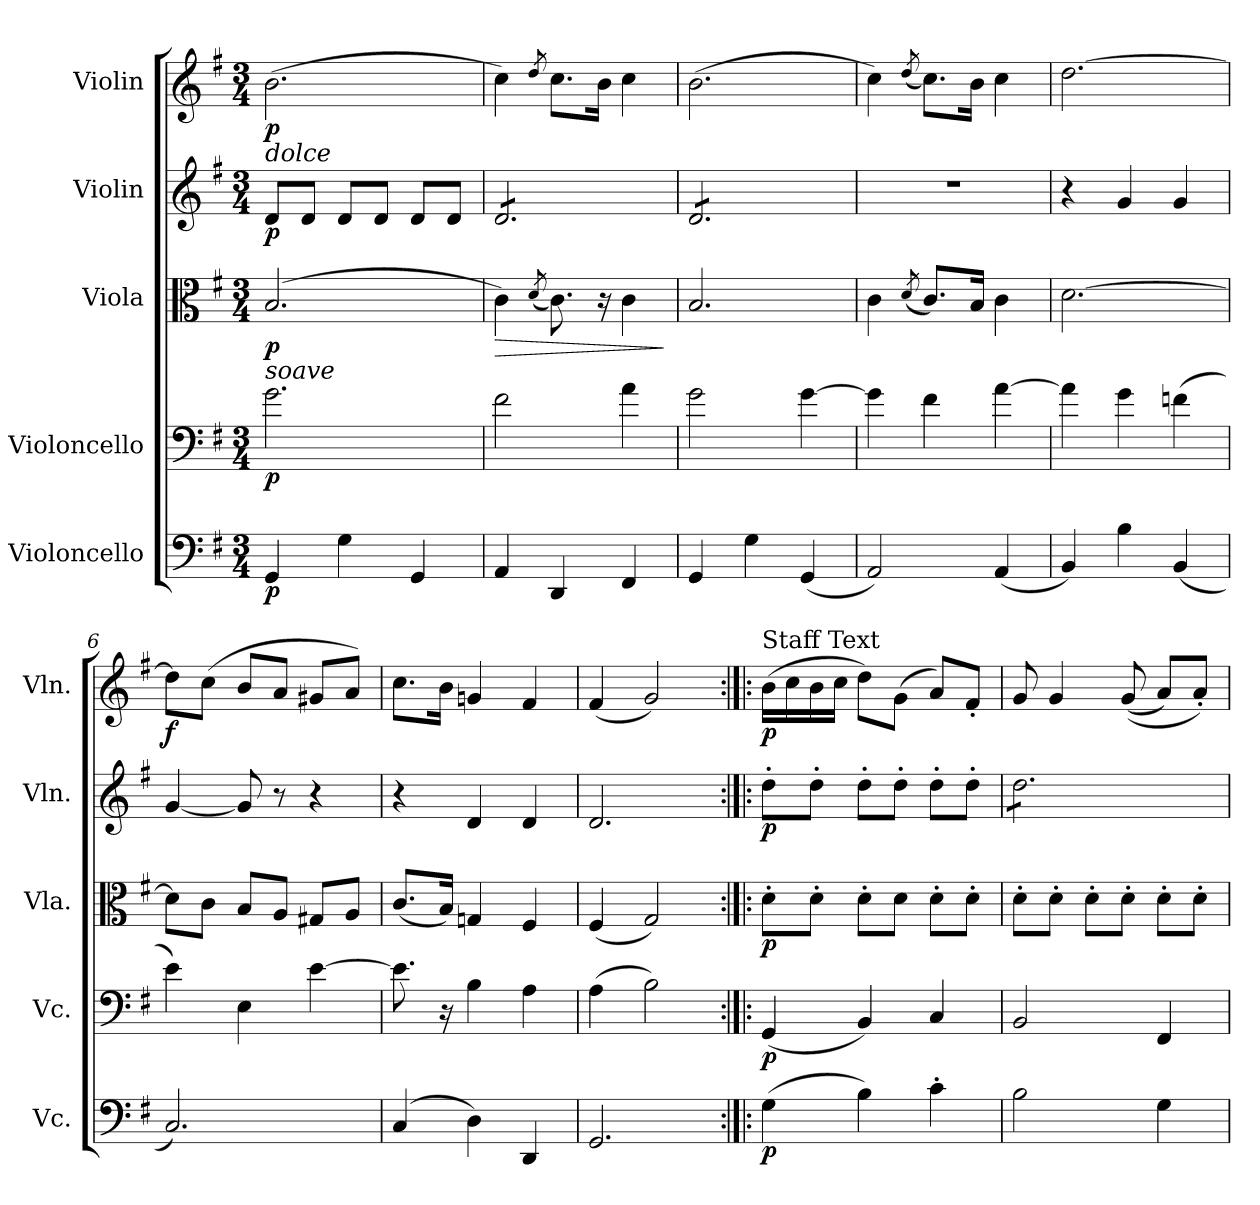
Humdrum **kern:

**kern	**dynam	**kern	**dynam	**kern	**dynam	**kern	**dynam	**kern	**dynam
*part5	*part5	*part4	*part4	*part3	*part3	*part2	*part2	*part1	*part1
*staff5	*staff5	*staff4	*staff4	*staff3	*staff3	*staff2	*staff2	*staff1	*staff1
*I"Violoncello	*	*I"Violoncello	*	*I"Viola	*	*I"Violin	*	*I"Violin	*
*I'Vc.	*	*I'Vc.	*	*I'Vla.	*	*I'Vln.	*	*I'Vln.	*
*clefF4	*	*clefF4	*	*clefC3	*	*clefG2	*	*clefG2	*
*k[f#]	*	*k[f#]	*	*k[f#]	*	*k[f#]	*	*k[f#]	*
*M3/4	*	*M3/4	*	*M3/4	*	*M3/4	*	*M3/4	*
=1	=1	=1	=1	=1	=1	=1	=1	=1	=1
!	!	!	!	!	!	!	!	!LO:TX:b:i:t=dolce	!
!	!	!	!	!LO:TX:b:i:t=soave	!	!	!	!	!
!	!LO:DY:b	!	!LO:DY:b	!	!LO:DY:b	!	!LO:DY:b	!	!LO:DY:b
4GG/	p	2.g\	p	(<2.B/	p	8d/L	p	(>2.b\	p
.	.	.	.	.	.	8d/J	.	.	.
4G\	.	.	.	.	.	8d/L	.	.	.
.	.	.	.	.	.	8d/J	.	.	.
4GG/	.	.	.	.	.	8d/L	.	.	.
.	.	.	.	.	.	8d/J	.	.	.
=2	=2	=2	=2	=2	=2	=2	=2	=2	=2
!	!	!	!	!	!LO:HP:b	!	!	!	!
*	*	*	*	*	*	*tremolo	*	*	*
4AA/	.	2f#\	.	4c\)	>	8d/L	.	4cc\)	.
.	.	.	.	.	.	8d/	.	.	.
.	.	.	.	(<8qd/	.	.	.	8qdd/	.
4DD/	.	.	.	8.c\)	.	8d/	.	8.cc\L	.
.	.	.	.	.	.	8d/	.	.	.
.	.	.	.	16r	.	.	.	16b\Jk	.
4FF#/	.	4a\	.	4c\	.	8d/	.	4cc\	.
.	.	.	.	.	.	8d/J	.	.	.
.	.	.	.	.	]	.	.	.	.
=3	=3	=3	=3	=3	=3	=3	=3	=3	=3
4GG/	.	2g\	.	2.B/	.	8d/L	.	(>2.b\	.
.	.	.	.	.	.	8d/	.	.	.
4G\	.	.	.	.	.	8d/	.	.	.
.	.	.	.	.	.	8d/	.	.	.
(<4GG/	.	[4g\	.	.	.	8d/	.	.	.
.	.	.	.	.	.	8d/J	.	.	.
*	*	*	*	*	*	*Xtremolo	*	*	*
=4	=4	=4	=4	=4	=4	=4	=4	=4	=4
2AA/)	.	4g\]	.	4c\	.	2.r	.	4cc\)	.
.	.	.	.	(<8qd/	.	.	.	(<8qdd/	.
.	.	4f#\	.	8.c/L)	.	.	.	8.cc\L)	.
.	.	.	.	16B/Jk	.	.	.	16b\Jk	.
(<4AA/	.	[4a\	.	4c\	.	.	.	4cc\	.
=5	=5	=5	=5	=5	=5	=5	=5	=5	=5
4BB/)	.	4a\]	.	[2.d\	.	4r	.	[2.dd\	.
4B\	.	4g\	.	.	.	4g/	.	.	.
(<4BB/	.	(>4fn\	.	.	.	4g/	.	.	.
=6	=6	=6	=6	=6	=6	=6	=6	=6	=6
!	!	!	!	!	!	!	!	!	!LO:DY:b
2.C/)	.	4e\)	.	8d\L]	.	[4g/	.	8dd\L]	f
.	.	.	.	8c\J	.	.	.	(>8cc\J	.
.	.	4E\	.	8B/L	.	8g/]	.	8b/L	.
.	.	.	.	8A/J	.	8r	.	8a/J	.
.	.	[4e\	.	8G#X/L	.	4r	.	8g#X/L	.
.	.	.	.	8A/J	.	.	.	8a/J)	.
=7	=7	=7	=7	=7	=7	=7	=7	=7	=7
(>4C/	.	8.e\]	.	(<8.c/L	.	4r	.	8.cc\L	.
.	.	16r	.	16B/Jk)	.	.	.	16b\Jk	.
4D\)	.	4B\	.	4Gn/	.	4d/	.	4gn/	.
4DD/	.	4A\	.	4F#/	.	4d/	.	4f#/	.
!!LO:LB:g=z
=8	=8	=8	=8	=8	=8	=8	=8	=8	=8
2.GG/	.	(>4A\	.	(<4F#/	.	2.d/	.	(<4f#/	.
.	.	2B\)	.	2G/)	.	.	.	2g/)	.
=9:|!|:	=9:|!|:	=9:|!|:	=9:|!|:	=9:|!|:	=9:|!|:	=9:|!|:	=9:|!|:	=9:|!|:	=9:|!|:
!	!	!	!	!	!	!	!	!LO:TX:a:t=Staff Text	!
!	!LO:DY:b	!	!LO:DY:b	!	!LO:DY:b	!	!LO:DY:b	!	!LO:DY:b
(>4G\	p	(<4GG/	p	8d'\L	p	8dd'\L	p	(>16b\LL	p
.	.	.	.	.	.	.	.	16cc\	.
.	.	.	.	8d'\J	.	8dd'\J	.	16b\	.
.	.	.	.	.	.	.	.	16cc\JJ	.
4B\)	.	4BB/)	.	8d'\L	.	8dd'\L	.	8dd\L)	.
.	.	.	.	8d\J	.	8dd'\J	.	(<8g\J	.
4c'\	.	4C/	.	8d'\L	.	8dd'\L	.	8a/L)	.
.	.	.	.	8d'\J	.	8dd'\J	.	8f#'/J	.
=10	=10	=10	=10	=10	=10	=10	=10	=10	=10
*	*	*	*	*	*	*tremolo	*	*	*
2B\	.	2BB/	.	8d'\L	.	8dd\L	.	8g/	.
.	.	.	.	8d'\J	.	8dd\	.	4g/	.
.	.	.	.	8d'\L	.	8dd\	.	.	.
.	.	.	.	8d'\J	.	8dd\	.	(<(<8g/	.
4G\	.	4FF#/	.	8d'\L	.	8dd\	.	8a/L)	.
.	.	.	.	8d'\J	.	8dd\J	.	8a'/J)	.
*	*	*	*	*	*	*Xtremolo	*	*	*
=	=	=	=	=	=	=	=	=	=
*-	*-	*-	*-	*-	*-	*-	*-	*-	*-
